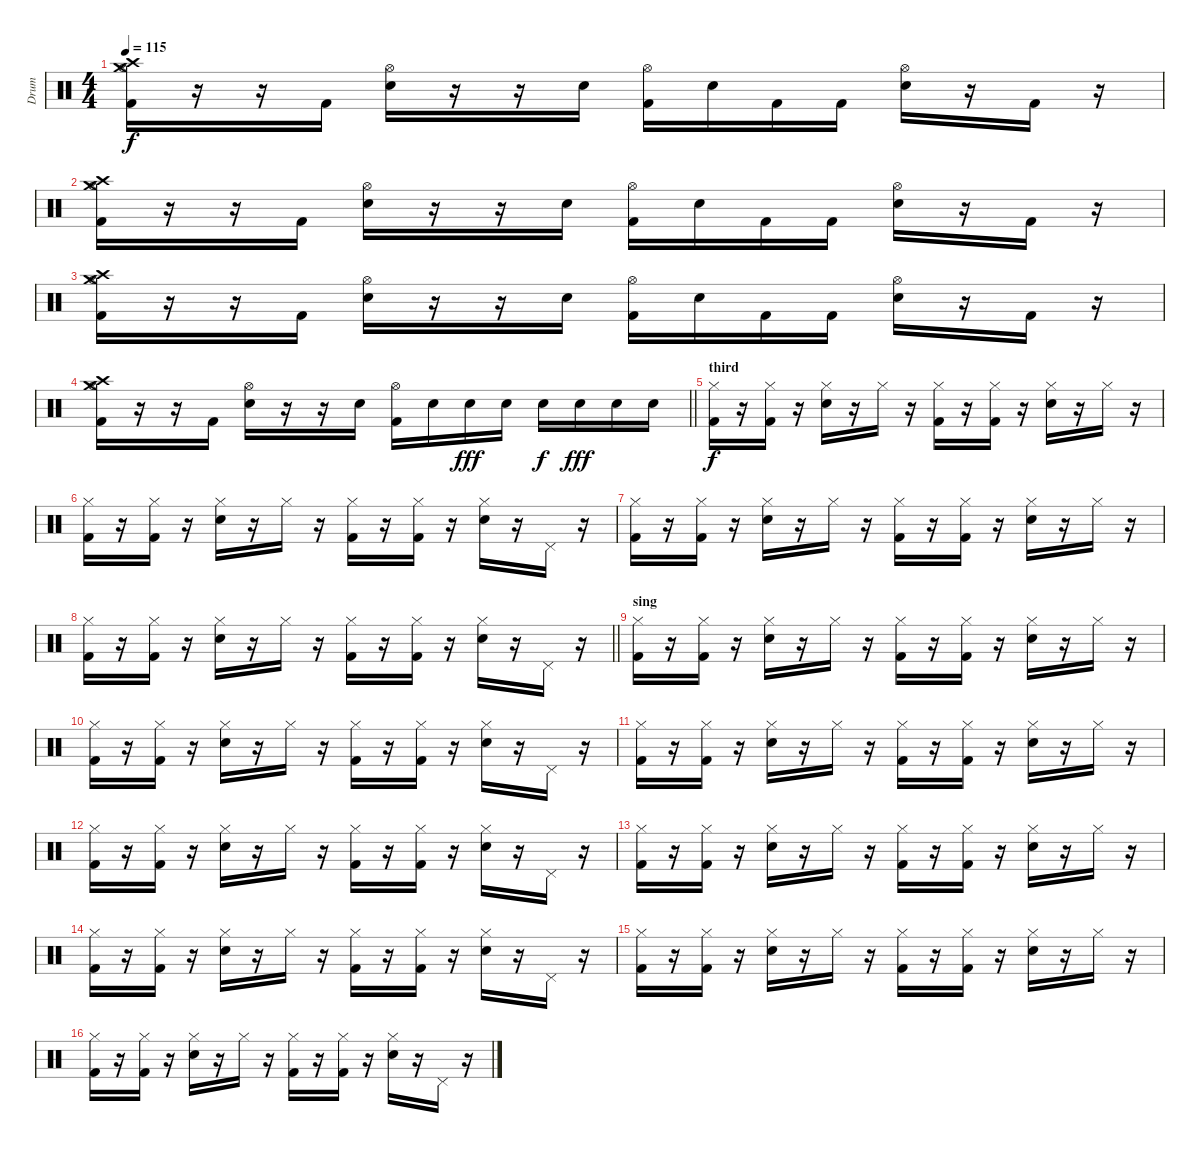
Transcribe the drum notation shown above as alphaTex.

\track ("Drum" "Drum") {instrument percussion}
\staff {score}
\articulation defaults
\ts (4 4)
\tempo 115
\clef neutral
\ks c
("Hi-Hat (open)" "Kick (hit) 2" "Crash high (hit)" "Crash medium (hit)").16{dy f} r.16 r.16 "Kick (hit) 2".16 ("Hi-Hat (open)" "Electric Snare (hit)").16 r.16 r.16 "Electric Snare (hit)".16 ("Hi-Hat (open)" "Kick (hit) 2").16 "Electric Snare (hit)".16 "Kick (hit) 2".16 "Kick (hit) 2".16 ("Hi-Hat (open)" "Electric Snare (hit)").16 r.16 "Kick (hit) 2".16 r.16 |
("Hi-Hat (open)" "Kick (hit) 2" "Crash high (hit)" "Crash medium (hit)").16 r.16 r.16 "Kick (hit) 2".16 ("Hi-Hat (open)" "Electric Snare (hit)").16 r.16 r.16 "Electric Snare (hit)".16 ("Hi-Hat (open)" "Kick (hit) 2").16 "Electric Snare (hit)".16 "Kick (hit) 2".16 "Kick (hit) 2".16 ("Hi-Hat (open)" "Electric Snare (hit)").16 r.16 "Kick (hit) 2".16 r.16 |
("Hi-Hat (open)" "Kick (hit) 2" "Crash high (hit)" "Crash medium (hit)").16 r.16 r.16 "Kick (hit) 2".16 ("Hi-Hat (open)" "Electric Snare (hit)").16 r.16 r.16 "Electric Snare (hit)".16 ("Hi-Hat (open)" "Kick (hit) 2").16 "Electric Snare (hit)".16 "Kick (hit) 2".16 "Kick (hit) 2".16 ("Hi-Hat (open)" "Electric Snare (hit)").16 r.16 "Kick (hit) 2".16 r.16 |
\barLineRight lightlight
("Hi-Hat (open)" "Kick (hit) 2" "Crash high (hit)" "Crash medium (hit)").16 r.16 r.16 "Kick (hit) 2".16 ("Hi-Hat (open)" "Electric Snare (hit)").16 r.16 r.16 "Electric Snare (hit)".16 ("Hi-Hat (open)" "Kick (hit) 2").16 "Electric Snare (hit)".16 "Electric Snare (hit)".16{dy fff} "Electric Snare (hit)".16 "Electric Snare (hit)".16{dy f} "Electric Snare (hit)".16{dy fff} "Electric Snare (hit)".16 "Electric Snare (hit)".16 |
\section ("" "third")
("Hi-Hat (closed)" "Kick (hit) 2").16{dy f} r.16 ("Hi-Hat (closed)" "Kick (hit) 2").16 r.16 ("Hi-Hat (closed)" "Electric Snare (hit)").16 r.16 "Hi-Hat (closed)".16 r.16 ("Hi-Hat (closed)" "Kick (hit) 2").16 r.16 ("Hi-Hat (closed)" "Kick (hit) 2").16 r.16 ("Hi-Hat (closed)" "Electric Snare (hit)").16 r.16 "Hi-Hat (closed)".16 r.16 |
("Hi-Hat (closed)" "Kick (hit) 2").16 r.16 ("Hi-Hat (closed)" "Kick (hit) 2").16 r.16 ("Hi-Hat (closed)" "Electric Snare (hit)").16 r.16 "Hi-Hat (closed)".16 r.16 ("Hi-Hat (closed)" "Kick (hit) 2").16 r.16 ("Hi-Hat (closed)" "Kick (hit) 2").16 r.16 ("Hi-Hat (closed)" "Electric Snare (hit)").16 r.16 "Pedal Hi-Hat (hit)".16 r.16 |
("Hi-Hat (closed)" "Kick (hit) 2").16 r.16 ("Hi-Hat (closed)" "Kick (hit) 2").16 r.16 ("Hi-Hat (closed)" "Electric Snare (hit)").16 r.16 "Hi-Hat (closed)".16 r.16 ("Hi-Hat (closed)" "Kick (hit) 2").16 r.16 ("Hi-Hat (closed)" "Kick (hit) 2").16 r.16 ("Hi-Hat (closed)" "Electric Snare (hit)").16 r.16 "Hi-Hat (closed)".16 r.16 |
\barLineRight lightlight
("Hi-Hat (closed)" "Kick (hit) 2").16 r.16 ("Hi-Hat (closed)" "Kick (hit) 2").16 r.16 ("Hi-Hat (closed)" "Electric Snare (hit)").16 r.16 "Hi-Hat (closed)".16 r.16 ("Hi-Hat (closed)" "Kick (hit) 2").16 r.16 ("Hi-Hat (closed)" "Kick (hit) 2").16 r.16 ("Hi-Hat (closed)" "Electric Snare (hit)").16 r.16 "Pedal Hi-Hat (hit)".16 r.16 |
\section ("" "sing")
("Hi-Hat (closed)" "Kick (hit) 2").16 r.16 ("Hi-Hat (closed)" "Kick (hit) 2").16 r.16 ("Hi-Hat (closed)" "Electric Snare (hit)").16 r.16 "Hi-Hat (closed)".16 r.16 ("Hi-Hat (closed)" "Kick (hit) 2").16 r.16 ("Hi-Hat (closed)" "Kick (hit) 2").16 r.16 ("Hi-Hat (closed)" "Electric Snare (hit)").16 r.16 "Hi-Hat (closed)".16 r.16 |
("Hi-Hat (closed)" "Kick (hit) 2").16 r.16 ("Hi-Hat (closed)" "Kick (hit) 2").16 r.16 ("Hi-Hat (closed)" "Electric Snare (hit)").16 r.16 "Hi-Hat (closed)".16 r.16 ("Hi-Hat (closed)" "Kick (hit) 2").16 r.16 ("Hi-Hat (closed)" "Kick (hit) 2").16 r.16 ("Hi-Hat (closed)" "Electric Snare (hit)").16 r.16 "Pedal Hi-Hat (hit)".16 r.16 |
("Hi-Hat (closed)" "Kick (hit) 2").16 r.16 ("Hi-Hat (closed)" "Kick (hit) 2").16 r.16 ("Hi-Hat (closed)" "Electric Snare (hit)").16 r.16 "Hi-Hat (closed)".16 r.16 ("Hi-Hat (closed)" "Kick (hit) 2").16 r.16 ("Hi-Hat (closed)" "Kick (hit) 2").16 r.16 ("Hi-Hat (closed)" "Electric Snare (hit)").16 r.16 "Hi-Hat (closed)".16 r.16 |
("Hi-Hat (closed)" "Kick (hit) 2").16 r.16 ("Hi-Hat (closed)" "Kick (hit) 2").16 r.16 ("Hi-Hat (closed)" "Electric Snare (hit)").16 r.16 "Hi-Hat (closed)".16 r.16 ("Hi-Hat (closed)" "Kick (hit) 2").16 r.16 ("Hi-Hat (closed)" "Kick (hit) 2").16 r.16 ("Hi-Hat (closed)" "Electric Snare (hit)").16 r.16 "Pedal Hi-Hat (hit)".16 r.16 |
("Hi-Hat (closed)" "Kick (hit) 2").16 r.16 ("Hi-Hat (closed)" "Kick (hit) 2").16 r.16 ("Hi-Hat (closed)" "Electric Snare (hit)").16 r.16 "Hi-Hat (closed)".16 r.16 ("Hi-Hat (closed)" "Kick (hit) 2").16 r.16 ("Hi-Hat (closed)" "Kick (hit) 2").16 r.16 ("Hi-Hat (closed)" "Electric Snare (hit)").16 r.16 "Hi-Hat (closed)".16 r.16 |
("Hi-Hat (closed)" "Kick (hit) 2").16 r.16 ("Hi-Hat (closed)" "Kick (hit) 2").16 r.16 ("Hi-Hat (closed)" "Electric Snare (hit)").16 r.16 "Hi-Hat (closed)".16 r.16 ("Hi-Hat (closed)" "Kick (hit) 2").16 r.16 ("Hi-Hat (closed)" "Kick (hit) 2").16 r.16 ("Hi-Hat (closed)" "Electric Snare (hit)").16 r.16 "Pedal Hi-Hat (hit)".16 r.16 |
("Hi-Hat (closed)" "Kick (hit) 2").16 r.16 ("Hi-Hat (closed)" "Kick (hit) 2").16 r.16 ("Hi-Hat (closed)" "Electric Snare (hit)").16 r.16 "Hi-Hat (closed)".16 r.16 ("Hi-Hat (closed)" "Kick (hit) 2").16 r.16 ("Hi-Hat (closed)" "Kick (hit) 2").16 r.16 ("Hi-Hat (closed)" "Electric Snare (hit)").16 r.16 "Hi-Hat (closed)".16 r.16 |
("Hi-Hat (closed)" "Kick (hit) 2").16 r.16 ("Hi-Hat (closed)" "Kick (hit) 2").16 r.16 ("Hi-Hat (closed)" "Electric Snare (hit)").16 r.16 "Hi-Hat (closed)".16 r.16 ("Hi-Hat (closed)" "Kick (hit) 2").16 r.16 ("Hi-Hat (closed)" "Kick (hit) 2").16 r.16 ("Hi-Hat (closed)" "Electric Snare (hit)").16 r.16 "Pedal Hi-Hat (hit)".16 r.16
